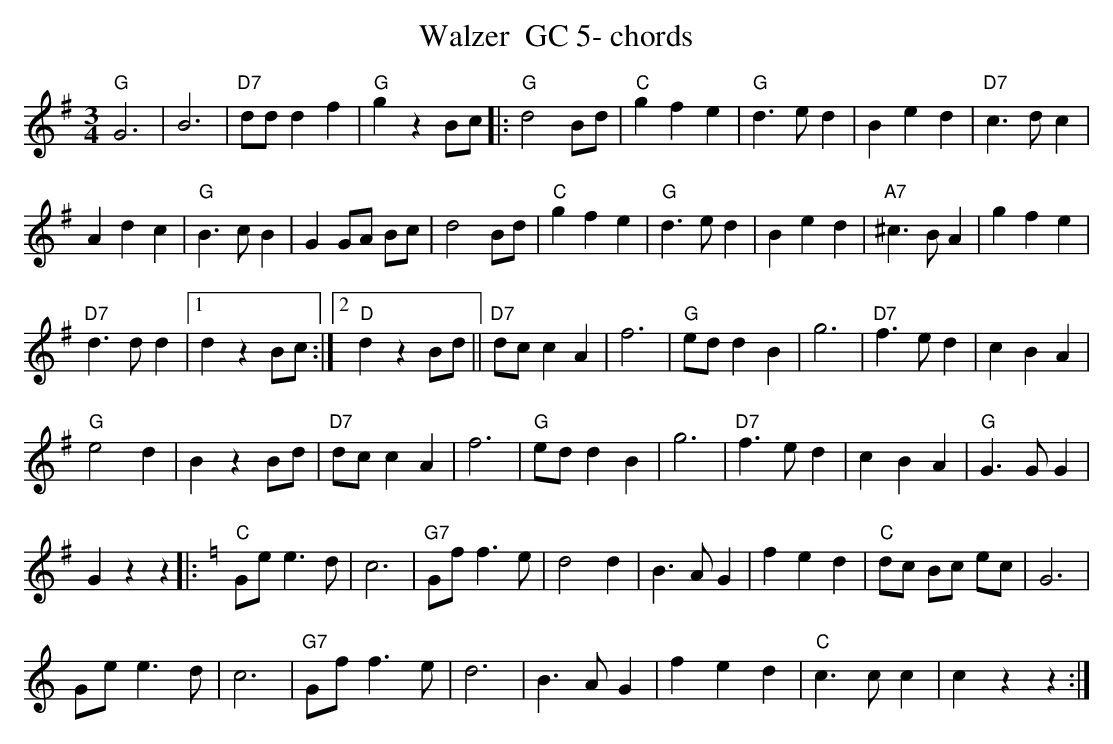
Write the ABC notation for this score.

X:1
T:Walzer  GC 5- chords
M:3/4
L:1/4
K:Gmaj%%MIDI gchordon
"G"G3 | B3 | "D7"d/2d/2df | "G"gzB/2c/2 |: "G"d2B/2d/2 | "C"gfe | "G"d>ed | Bed | "D7"c>dc |
Adc | "G"B>cB | G G/2A/2 B/2c/2 | d2B/2d/2 | "C"gfe | "G"d>ed | Bed | "A7"^c>BA | gfe |
"D7"d>dd |1 dzB/2c/2 :|2 "D"dzB/2d/2 || "D7"d/2c/2cA | f3 | "G"e/2d/2dB | g3 | "D7"f>ed | cBA |
"G"e2d | BzB/2d/2 | "D7"d/2c/2cA | f3 | "G"e/2d/2dB | g3 | "D7"f>ed | cBA | "G"G>GG |
Gzz |: [K:Cmaj] "C"G/2e/2 e>d | c3 | "G7"G/2f/2 f>e | d2d | B>AG | fed | "C"d/2c/2 B/2c/2 e/2c/2 | G3 |
G/2e/2e>d | c3 | "G7"G/2f/2 f>e | d3 | B>AG | fed | "C"c>cc | czz :|
